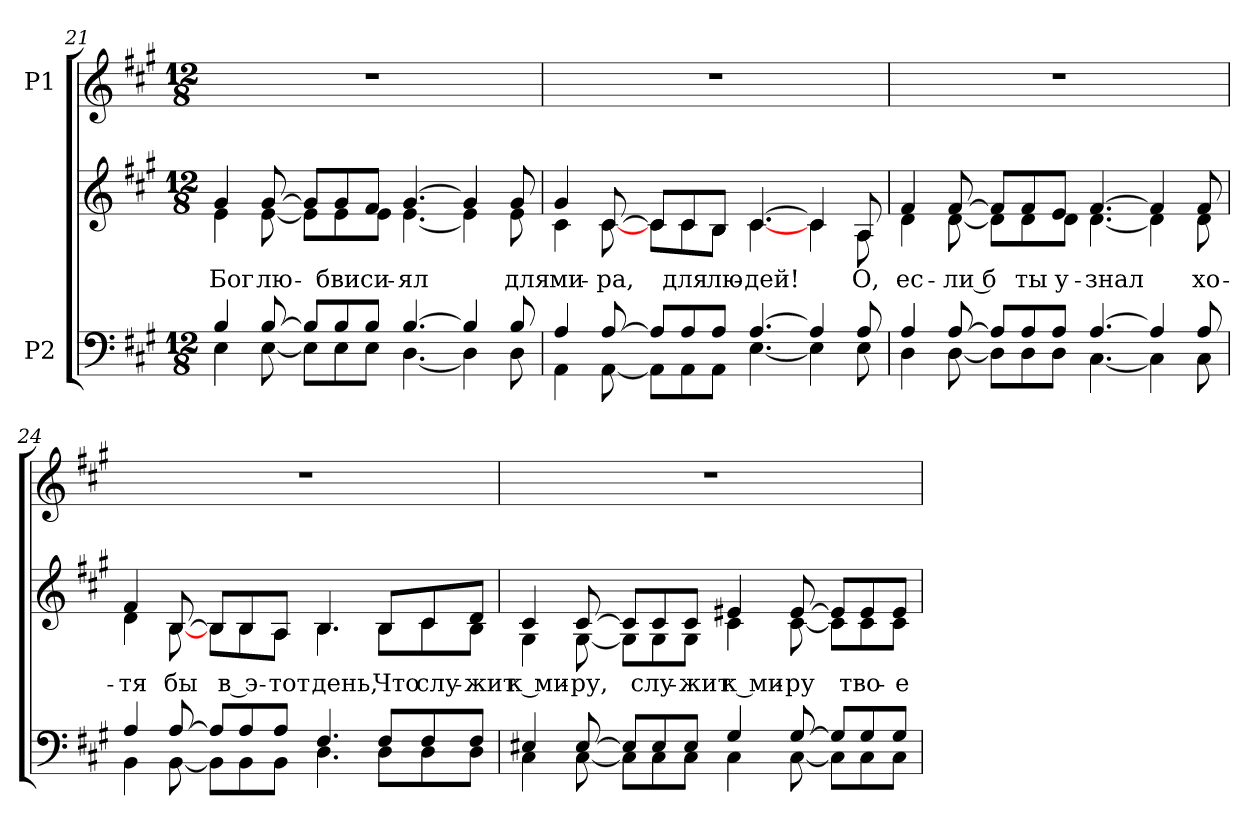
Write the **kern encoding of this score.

**kern	**kern	**text	**kern
*part2	*part2	*part2	*part1
*staff3	*staff2	*staff2	*staff1
*I"P2	*	*	*I"P1
*clefF4	*clefG2	*	*clefG2
*k[f#c#g#]	*k[f#c#g#]	*	*k[f#c#g#]
*A:	*A:	*	*A:
*M12/8	*M12/8	*	*M12/8
=21	=21	=21	=21
*^	*	*	*
!	!	!	!LO:LY:b:color=#000000	!LO:N:vis=1
*	*	*^	*	*
4Bi/	4Ei\	4g#i/	4ei\	Бог	1.r
!	!	!	!	!LO:LY:b:color=#000000	!
[>8Bi/	[<8Ei\	[>8g#i/	[<8ei\	лю-	.
8Bi/L]	8Ei\L]	8g#i/L]	8ei\L]	.	.
!	!	!	!	!LO:LY:b:color=#000000	!
8Bi/	8Ei\	8g#i/	8ei\	-бви	.
!	!	!	!	!LO:LY:b:color=#000000	!
8Bi/J	8Ei\J	8f#i/J	8ei\J	си-	.
!	!	!	!	!LO:LY:b:color=#000000	!
[>4.Bi/	[<4.Di\	[>4.g#i/	[<4.ei\	-ял	.
4Bi/]	4Di\]	4g#i/]	4ei\]	.	.
!	!	!	!	!LO:LY:b:color=#000000	!
8Bi/	8Di\	8g#i/	8ei\	для	.
!!LO:PB:g=z
=22	=22	=22	=22	=22	=22
!	!	!	!	!LO:LY:b:color=#000000	!LO:N:vis=1
4Ai/	4AAi\	4g#i/	4c#i\	ми-	1.r
!	!	!	!	!LO:LY:b:color=#000000	!
[>8Ai/	[<8AAi\	[>8c#i/	[<8c#i\	-ра,	.
8Ai/L]	8AAi\L]	8c#i/L]	8c#i\L	.	.
!	!	!	!	!LO:LY:b:color=#000000	!
8Ai/	8AAi\	8c#i/	8c#i\	для	.
!	!	!	!	!LO:LY:b:color=#000000	!
8Ai/J	8AAi\J	8Bi/J	8Bi\J	лю-	.
!	!	!	!	!LO:LY:b:color=#000000	!
[>4.Ai/	[<4.Ei\	[>4.c#i/	[<4.c#i\	-дей!	.
4Ai/]	4Ei\]	4c#i/]	4c#i\	.	.
!	!	!	!	!LO:LY:b:color=#000000	!
8Ai/	8Ei\	8Ai/	8Ai\	О,	.
=23	=23	=23	=23	=23	=23
!	!	!	!	!LO:LY:b:color=#000000	!LO:N:vis=1
4Ai/	4Di\	4f#i/	4di\	ес-	1.r
!	!	!	!	!LO:LY:b:color=#000000	!
[>8Ai/	[<8Di\	[>8f#i/	[<8di\	-ли б	.
8Ai/L]	8Di\L]	8f#i/L]	8di\L]	.	.
!	!	!	!	!LO:LY:b:color=#000000	!
8Ai/	8Di\	8f#i/	8di\	ты	.
!	!	!	!	!LO:LY:b:color=#000000	!
8Ai/J	8Di\J	8ei/J	8di\J	у-	.
!	!	!	!	!LO:LY:b:color=#000000	!
[>4.Ai/	[<4.C#i\	[>4.f#i/	[<4.di\	-знал	.
4Ai/]	4C#i\]	4f#i/]	4di\]	.	.
!	!	!	!	!LO:LY:b:color=#000000	!
8Ai/	8C#i\	8f#i/	8di\	хо--	.
!!LO:LB:g=z
=24	=24	=24	=24	=24	=24
!	!	!	!	!LO:LY:b:color=#000000	!LO:N:vis=1
4Ai/	4BBi\	4f#i/	4di\	-тя	1.r
!	!	!	!	!LO:LY:b:color=#000000	!
[>8Ai/	[<8BBi\	[>8Bi/	[<8Bi\	бы	.
8Ai/L]	8BBi\L]	8Bi/L]	8Bi\L	.	.
!	!	!	!	!LO:LY:b:color=#000000	!
8Ai/	8BBi\	8Bi/	8Bi\	в э-	.
!	!	!	!	!LO:LY:b:color=#000000	!
8Ai/J	8BBi\J	8Ai/J	8Ai\J	-тот	.
!	!	!	!	!LO:LY:b:color=#000000	!
4.F#i/	4.Di\	4.Bi/	4.Bi\	день,	.
!	!	!	!	!LO:LY:b:color=#000000	!
8F#i/L	8Di\L	8Bi/L	8Bi\L	Что	.
!	!	!	!	!LO:LY:b:color=#000000	!
8F#i/	8Di\	8c#i/	8c#i\	слу-	.
!	!	!	!	!LO:LY:b:color=#000000	!
8F#i/J	8Di\J	8di/J	8Bi\J	-жит	.
=25	=25	=25	=25	=25	=25
!	!	!	!	!LO:LY:b:color=#000000	!LO:N:vis=1
4E#Xi/	4C#i\	4c#i/	4G#i\	к ми-	1.r
!	!	!	!	!LO:LY:b:color=#000000	!
[>8E#i/	[<8C#i\	[>8c#i/	[<8G#i\	-ру,	.
8E#i/L]	8C#i\L]	8c#i/L]	8G#i\L]	.	.
!	!	!	!	!LO:LY:b:color=#000000	!
8E#i/	8C#i\	8c#i/	8G#i\	слу-	.
!	!	!	!	!LO:LY:b:color=#000000	!
8E#i/J	8C#i\J	8c#i/J	8G#i\J	-жит	.
!	!	!	!	!LO:LY:b:color=#000000	!
4G#i/	4C#i\	4e#Xi/	4c#i\	к ми-	.
!	!	!	!	!LO:LY:b:color=#000000	!
[>8G#i/	[<8C#i\	[>8e#i/	[<8c#i\	-ру	.
8G#i/L]	8C#i\L]	8e#i/L]	8c#i\L]	.	.
!	!	!	!	!LO:LY:b:color=#000000	!
8G#i/	8C#i\	8e#i/	8c#i\	тво-	.
!	!	!	!	!LO:LY:b:color=#000000	!
8G#i/J	8C#i\J	8e#i/J	8c#i\J	-е-	.
*v	*v	*	*	*	*
*	*v	*v	*	*
=	=	=	=
*-	*-	*-	*-
